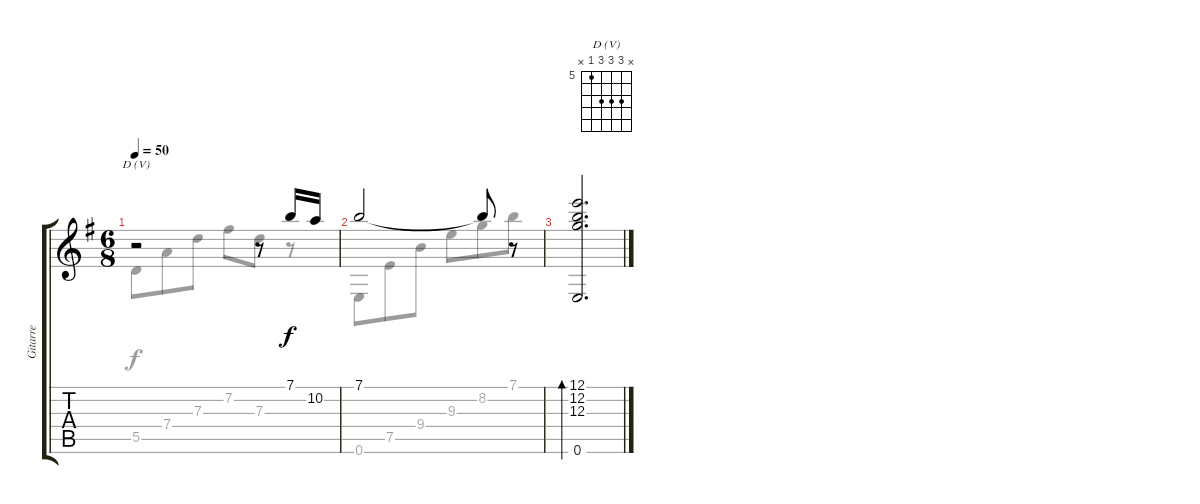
\track ("Gitarre" "Gitarre") {instrument acousticguitarsteel}
\staff {score tabs}
\tuning (E4 B3 G3 D3 A2 E2) {hide}
\chord ("D (V)" x 7 7 7 5 x) {firstfret 5}
\voice
\ts (6 8)
\tempo 50
\clef g2
\ks g
r.2{ch "D (V)" dy f} r.8 7.1.16 10.2.16 |
7.1.2 7.1{t}.8 r.8 |
(12.1 12.2 12.3 0.6).2{d bd 480}
\voice
\clef g2
\ottava regular
\simile none
\ks g
5.5.8{dy f} 7.4.8 7.3.8 7.2.8 7.3.8 r.8 |
0.6.8 7.5.8 9.4.8 9.3.8 8.2.8 7.1.8 |
